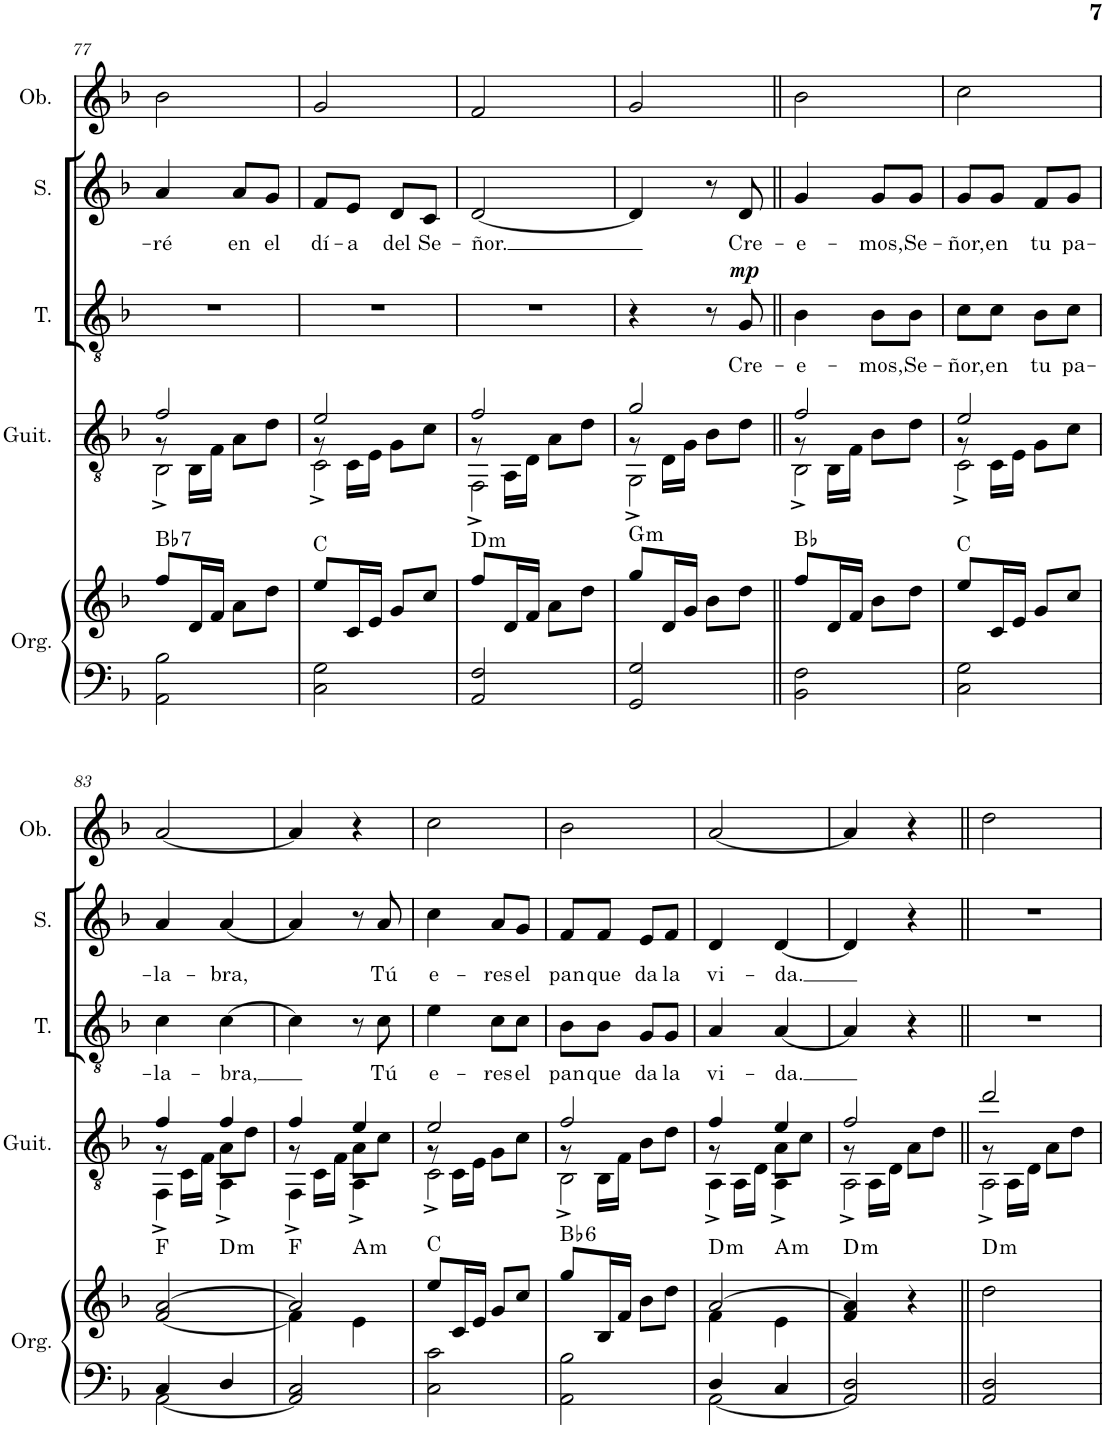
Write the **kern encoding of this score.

**kern	**kern	**harte	**kern	**kern	**text	**dynam	**kern	**text	**kern
*part5	*part5	*part5	*part4	*part3	*part3	*part3	*part2	*part2	*part1
*staff6	*staff5	*	*staff4	*staff3	*staff3	*staff3	*staff2	*staff2	*staff1
*I"Órgano	*	*	*I"Guitarra	*I"Tenor	*	*	*I"Soprano	*	*I"Oboe
*	*	*	*I'Guit.	*I'T.	*	*	*I'S.	*	*I'Ob.
!!LO:PB:g=z
*clefF4	*clefG2	*	*clefGv2	*clefGv2	*	*	*clefG2	*	*clefG2
*k[b-]	*k[b-]	*	*k[b-]	*k[b-]	*	*	*k[b-]	*	*k[b-]
*M2/4	*M2/4	*	*M2/4	*M2/4	*	*	*M2/4	*	*M2/4
=77	=77	=77	=77	=77	=77	=77	=77	=77	=77
*	*	*	*^	*	*	*	*	*	*
*	*	*	*	*^	*	*	*	*	*	*
!	!	!LO:H:kt=7	!	!	!	!	!	!	!	!LO:LY:b	!
2AA\ 2B-\	8ff/L	Bb:7	2f/	8r	2BB-^\	2r	.	.	4a/	-ré	2b-\
.	16d/L	.	.	16BB-\LL	.	.	.	.	.	.	.
.	16f/JJ	.	.	16F\JJ	.	.	.	.	.	.	.
!	!	!	!	!	!	!	!	!	!	!LO:LY:b	!
.	8a\L	.	.	8A\L	.	.	.	.	8a/L	en	.
!	!	!	!	!	!	!	!	!	!	!LO:LY:b	!
.	8dd\J	.	.	8d\J	.	.	.	.	8g/J	el	.
=78	=78	=78	=78	=78	=78	=78	=78	=78	=78	=78	=78
!	!	!	!	!	!	!	!	!	!	!LO:LY:b	!
2C\ 2G\	8ee/L	C:maj	2e/	8r	2C^\	2r	.	.	8f/L	dí-	2g/
!	!	!	!	!	!	!	!	!	!	!LO:LY:b	!
.	16c/L	.	.	16C\LL	.	.	.	.	8e/J	-a	.
.	16e/JJ	.	.	16E\JJ	.	.	.	.	.	.	.
!	!	!	!	!	!	!	!	!	!	!LO:LY:b	!
.	8g/L	.	.	8G\L	.	.	.	.	8d/L	del	.
!	!	!	!	!	!	!	!	!	!	!LO:LY:b	!
.	8cc/J	.	.	8c\J	.	.	.	.	8c/J	Se-	.
=79	=79	=79	=79	=79	=79	=79	=79	=79	=79	=79	=79
!	!	!LO:H:kt=m	!	!	!	!	!	!	!	!LO:LY:b	!
2AA/ 2F/	8ff/L	D:min	2f/	8r	2FF^\	2r	.	.	[2d/	-ñor.	2f/
.	16d/L	.	.	16AA\LL	.	.	.	.	.	.	.
.	16f/JJ	.	.	16D\JJ	.	.	.	.	.	.	.
.	8a\L	.	.	8A\L	.	.	.	.	.	.	.
.	8dd\J	.	.	8d\J	.	.	.	.	.	.	.
=80	=80	=80	=80	=80	=80	=80	=80	=80	=80	=80	=80
!	!	!LO:H:kt=m	!	!	!	!	!	!	!	!	!
2GG/ 2G/	8gg/L	G:min	2g/	8r	2GG^\	4r	.	.	4d/]	.	2g/
.	16d/L	.	.	16D\LL	.	.	.	.	.	.	.
.	16g/JJ	.	.	16G\JJ	.	.	.	.	.	.	.
.	8b-\L	.	.	8B-\L	.	8r	.	.	8r	.	.
!	!	!	!	!	!	!	!LO:LY:b	!LO:DY:a	!	!LO:LY:b	!
.	8dd\J	.	.	8d\J	.	8G/	Cre-	mp	8d/	Cre-	.
=81||	=81||	=81||	=81||	=81||	=81||	=81||	=81||	=81||	=81||	=81||	=81||
!	!	!	!	!	!	!	!LO:LY:b	!	!	!LO:LY:b	!
2BB-\ 2F\	8ff/L	Bb:maj	2f/	8r	2BB-^\	4B-\	-e-	.	4g/	-e-	2b-\
.	16d/L	.	.	16BB-\LL	.	.	.	.	.	.	.
.	16f/JJ	.	.	16F\JJ	.	.	.	.	.	.	.
!	!	!	!	!	!	!	!LO:LY:b	!	!	!LO:LY:b	!
.	8b-\L	.	.	8B-\L	.	8B-\L	-mos,	.	8g/L	-mos,	.
!	!	!	!	!	!	!	!LO:LY:b	!	!	!LO:LY:b	!
.	8dd\J	.	.	8d\J	.	8B-\J	Se-	.	8g/J	Se-	.
=82	=82	=82	=82	=82	=82	=82	=82	=82	=82	=82	=82
!	!	!	!	!	!	!	!LO:LY:b	!	!	!LO:LY:b	!
2C\ 2G\	8ee/L	C:maj	2e/	8r	2C^\	8c\L	-ñor,	.	8g/L	-ñor,	2cc\
!	!	!	!	!	!	!	!LO:LY:b	!	!	!LO:LY:b	!
.	16c/L	.	.	16C\LL	.	8c\J	en	.	8g/J	en	.
.	16e/JJ	.	.	16E\JJ	.	.	.	.	.	.	.
!	!	!	!	!	!	!	!LO:LY:b	!	!	!LO:LY:b	!
.	8g/L	.	.	8G\L	.	8B-\L	tu	.	8f/L	tu	.
!	!	!	!	!	!	!	!LO:LY:b	!	!	!LO:LY:b	!
.	8cc/J	.	.	8c\J	.	8c\J	pa-	.	8g/J	pa-	.
!!LO:LB:g=z
=83	=83	=83	=83	=83	=83	=83	=83	=83	=83	=83	=83
*^	*	*	*	*	*	*	*	*	*	*	*
!	!	!	!	!	!	!	!	!LO:LY:b	!	!	!LO:LY:b	!
*	*	*^	*	*	*	*	*	*	*	*	*	*
4C/	[2AA\	[2f/ [2a/	4ryy	F:maj	4f/	8r	4FF^\	4c\	-la-	.	4a/	-la-	[2a/
.	.	.	.	.	.	16C\LL	.	.	.	.	.	.	.
.	.	.	.	.	.	16F\JJ	.	.	.	.	.	.	.
!	!	!	!	!LO:H:kt=m	!	!	!	!	!LO:LY:b	!	!	!LO:LY:b	!
4D/	.	.	4ryy	D:min	4f/	8A\L	4AA^\	[4c\	-bra,	.	[4a/	-bra,	.
.	.	.	.	.	.	8d\J	.	.	.	.	.	.	.
*v	*v	*	*	*	*	*	*	*	*	*	*	*	*
=84	=84	=84	=84	=84	=84	=84	=84	=84	=84	=84	=84	=84
2AA/] 2C/	2a/]	4f\]	F:maj	4f/	8r	4FF^\	4c\]	.	.	4a/]	.	4a/]
.	.	.	.	.	16C\LL	.	.	.	.	.	.	.
.	.	.	.	.	16F\JJ	.	.	.	.	.	.	.
!	!	!	!LO:H:kt=m	!	!	!	!	!	!	!	!	!
.	.	4e\	A:min	4e/	8A\L	4AA^\	8r	.	.	8r	.	4r
!	!	!	!	!	!	!	!	!LO:LY:b	!	!	!LO:LY:b	!
.	.	.	.	.	8c\J	.	8c\	Tú	.	8a/	Tú	.
*	*v	*v	*	*	*	*	*	*	*	*	*	*
=85	=85	=85	=85	=85	=85	=85	=85	=85	=85	=85	=85
!	!	!	!	!	!	!	!LO:LY:b	!	!	!LO:LY:b	!
2C\ 2c\	8ee/L	C:maj	2e/	8r	2C^\	4e\	e-	.	4cc\	e-	2cc\
.	16c/L	.	.	16C\LL	.	.	.	.	.	.	.
.	16e/JJ	.	.	16E\JJ	.	.	.	.	.	.	.
!	!	!	!	!	!	!	!LO:LY:b	!	!	!LO:LY:b	!
.	8g/L	.	.	8G\L	.	8c\L	-res	.	8a/L	-res	.
!	!	!	!	!	!	!	!LO:LY:b	!	!	!LO:LY:b	!
.	8cc/J	.	.	8c\J	.	8c\J	el	.	8g/J	el	.
=86	=86	=86	=86	=86	=86	=86	=86	=86	=86	=86	=86
!	!	!LO:H:kt=6	!	!	!	!	!LO:LY:b	!	!	!LO:LY:b	!
2AA\ 2B-\	8gg/L	Bb:maj6	2f/	8r	2BB-^\	8B-\L	pan	.	8f/L	pan	2b-\
!	!	!	!	!	!	!	!LO:LY:b	!	!	!LO:LY:b	!
.	16B-/L	.	.	16BB-\LL	.	8B-\J	que	.	8f/J	que	.
.	16f/JJ	.	.	16F\JJ	.	.	.	.	.	.	.
!	!	!	!	!	!	!	!LO:LY:b	!	!	!LO:LY:b	!
.	8b-\L	.	.	8B-\L	.	8G/L	da	.	8e/L	da	.
!	!	!	!	!	!	!	!LO:LY:b	!	!	!LO:LY:b	!
.	8dd\J	.	.	8d\J	.	8G/J	la	.	8f/J	la	.
=87	=87	=87	=87	=87	=87	=87	=87	=87	=87	=87	=87
*^	*^	*	*	*	*	*	*	*	*	*	*
!	!	!	!	!LO:H:kt=m	!	!	!	!	!LO:LY:b	!	!	!LO:LY:b	!
4D/	[2AA\	[2a/	4f\	D:min	4f/	8r	4AA^\	4A/	vi-	.	4d/	vi-	[2a/
.	.	.	.	.	.	16AA\LL	.	.	.	.	.	.	.
.	.	.	.	.	.	16D\JJ	.	.	.	.	.	.	.
!	!	!	!	!LO:H:kt=m	!	!	!	!	!LO:LY:b	!	!	!LO:LY:b	!
4C/	.	.	4e\	A:min	4e/	8A\L	4AA^\	[4A/	-da.	.	[4d/	-da.	.
.	.	.	.	.	.	8c\J	.	.	.	.	.	.	.
*v	*v	*	*	*	*	*	*	*	*	*	*	*	*
*	*v	*v	*	*	*	*	*	*	*	*	*	*
=88	=88	=88	=88	=88	=88	=88	=88	=88	=88	=88	=88
!	!	!LO:H:kt=m	!	!	!	!	!	!	!	!	!
2AA/] 2D/	4f/ 4a/]	D:min	2f/	8r	2AA^\	4A/]	.	.	4d/]	.	4a/]
.	.	.	.	16AA\LL	.	.	.	.	.	.	.
.	.	.	.	16D\JJ	.	.	.	.	.	.	.
.	4r	.	.	8A\L	.	4r	.	.	4r	.	4r
.	.	.	.	8d\J	.	.	.	.	.	.	.
=89||	=89||	=89||	=89||	=89||	=89||	=89||	=89||	=89||	=89||	=89||	=89||
!	!	!LO:H:kt=m	!	!	!	!	!	!	!	!	!
2AA/ 2D/	2dd\	D:min	2dd/	8r	2AA^\	2r	.	.	2r	.	2dd\
.	.	.	.	16AA\LL	.	.	.	.	.	.	.
.	.	.	.	16D\JJ	.	.	.	.	.	.	.
.	.	.	.	8A\L	.	.	.	.	.	.	.
.	.	.	.	8d\J	.	.	.	.	.	.	.
*	*	*	*v	*v	*v	*	*	*	*	*	*
=	=	=	=	=	=	=	=	=	=
*-	*-	*-	*-	*-	*-	*-	*-	*-	*-
